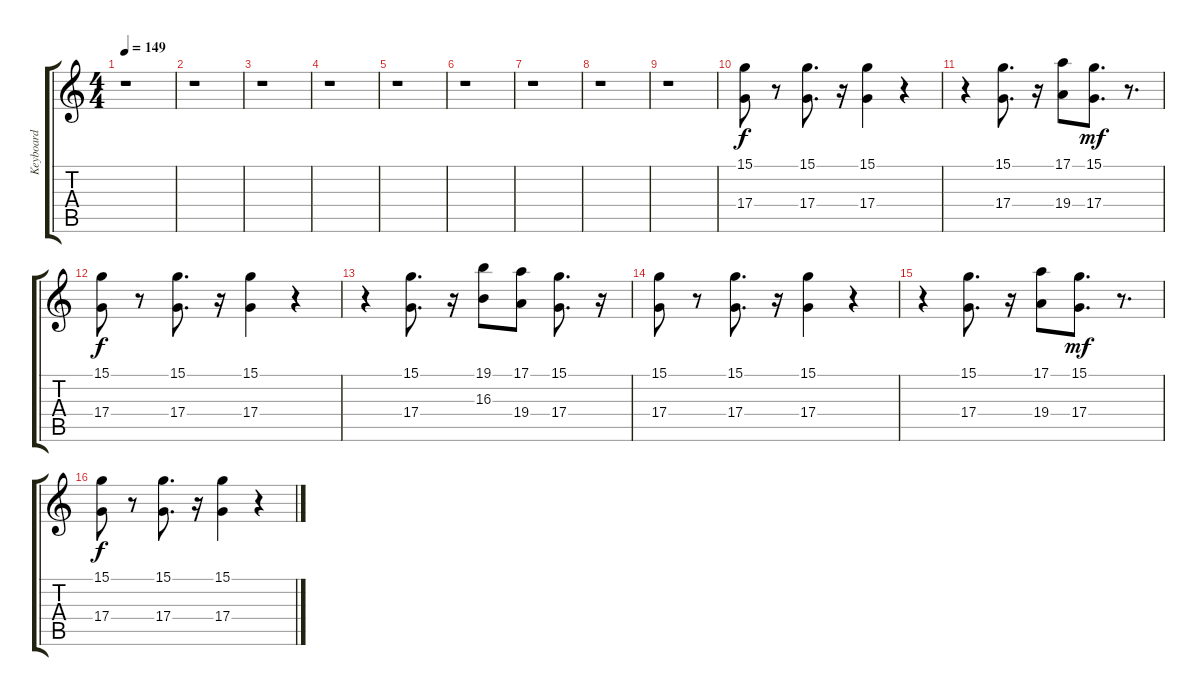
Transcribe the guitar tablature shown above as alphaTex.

\track ("Keyboard" "Keyboard") {instrument lead1square}
\staff {score tabs}
\tuning (E4 B3 G3 D3 A2 E2) {hide}
\ts (4 4)
\tempo 149
\clef g2
\ks c
r.1{dy f} |
r.1 |
r.1 |
r.1 |
r.1 |
r.1 |
r.1 |
r.1 |
r.1 |
(15.1 17.4).8 r.8 (15.1 17.4).8{d} r.16 (15.1 17.4).4 r.4 |
r.4 (15.1 17.4).8{d} r.16 (17.1 19.4).8 (15.1 17.4).8{d dy mf} r.8{d} |
(15.1 17.4).8{dy f} r.8 (15.1 17.4).8{d} r.16 (15.1 17.4).4 r.4 |
r.4 (15.1 17.4).8{d} r.16 (19.1 16.3).8 (17.1 19.4).8 (15.1 17.4).8{d} r.16 |
(15.1 17.4).8 r.8 (15.1 17.4).8{d} r.16 (15.1 17.4).4 r.4 |
r.4 (15.1 17.4).8{d} r.16 (17.1 19.4).8 (15.1 17.4).8{d dy mf} r.8{d} |
(15.1 17.4).8{dy f} r.8 (15.1 17.4).8{d} r.16 (15.1 17.4).4 r.4
